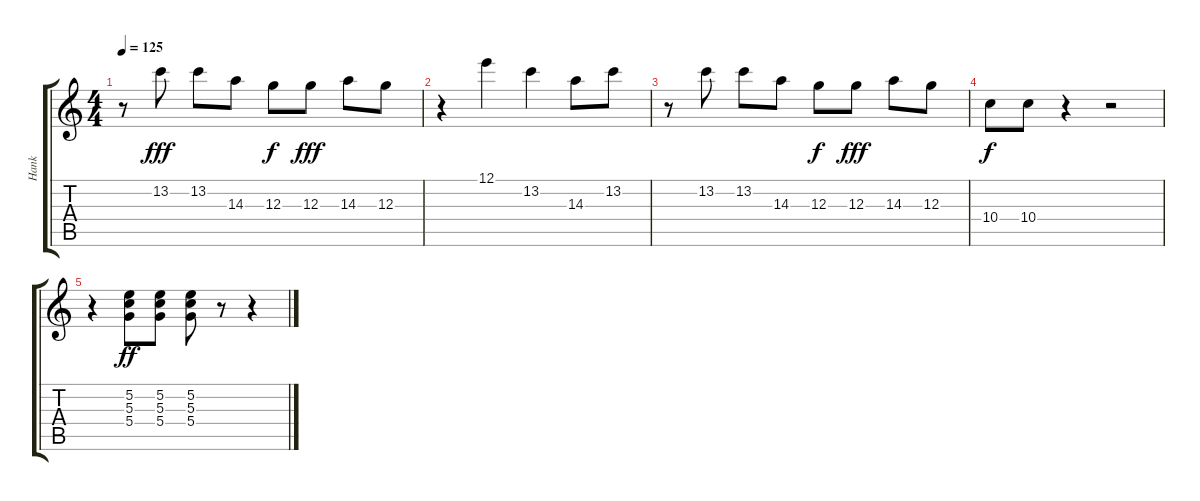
\track ("Hank" "Hank") {instrument electricguitarjazz}
\staff {score tabs}
\tuning (E4 B3 G3 D3 A2 E2) {hide}
\ts (4 4)
\tempo 125
\clef g2
\ks c
r.8{dy fff} 13.2.8 13.2.8 14.3.8 12.3.8{dy f} 12.3.8{dy fff} 14.3.8 12.3.8 |
r.4 12.1.4 13.2.4 14.3.8 13.2.8 |
r.8 13.2.8 13.2.8 14.3.8 12.3.8{dy f} 12.3.8{dy fff} 14.3.8 12.3.8 |
10.4.8{dy f} 10.4.8 r.4 r.2 |
r.4 (5.2 5.3 5.4).8{dy ff volume 16 instrument electricguitarjazz} (5.2 5.3 5.4).8 (5.2 5.3 5.4).8 r.8 r.4
